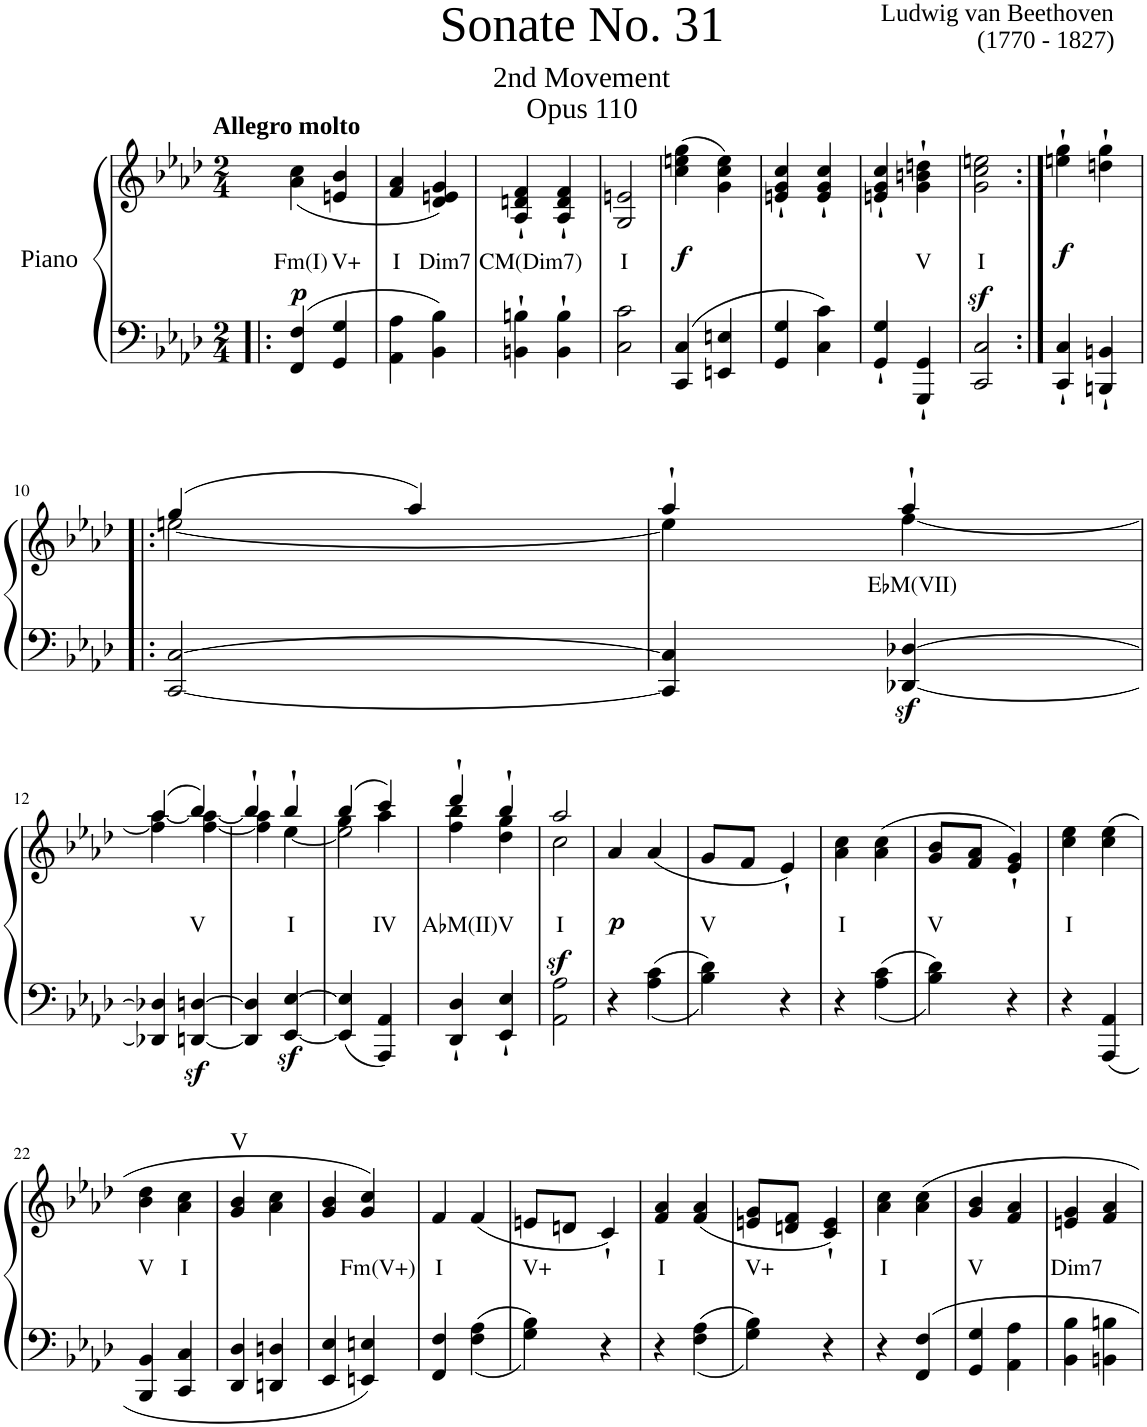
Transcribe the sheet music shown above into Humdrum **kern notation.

**kern	**kern	**text	**dynam	**harte
*part1	*part1	*part1	*part1	*part1
*staff2	*staff1	*staff1	*staff1/2	*
*I"Piano	*	*	*	*
*I'Pno	*	*	*	*
*clefF4	*clefG2	*	*	*
*k[b-e-a-d-]	*k[b-e-a-d-]	*	*	*
*M2/4	*M2/4	*	*	*
=1!|:	=1!|:	=1!|:	=1!|:	=1!|:
!	!LO:TX:a:B:t=Allegro molto	!	!	!
!	!	!LO:LY:b	!LO:DY:b	!
4FF/ 4F/	(<4a-\ 4cc\	Fm(I)	p	.
!	!	!LO:LY:b	!	!
4GG/ 4G/	4en/ 4b-/	V+	.	.
=2	=2	=2	=2	=2
!	!	!LO:LY:b	!	!
4AA-\ 4A-\	4f/ 4a-/	I	.	.
!	!	!LO:LY:b	!	!
4BB-\ 4B-\	4d-/ 4en/ 4g/)	Dim7	.	.
=3	=3	=3	=3	=3
!	!	!LO:LY:b	!	!
4BBn\'` 4Bn\'`	4A-/'` 4dn/'` 4f/'`	CM(Dim7)	.	.
4BB\'` 4B\'`	4A-/'` 4d/'` 4f/'`	.	.	.
=4	=4	=4	=4	=4
!	!	!LO:LY:b	!	!
2C\ 2c\	2G/ 2en/	I	.	.
=5	=5	=5	=5	=5
!	!	!	!LO:DY:b	!
4CC/ 4C/	(4cc\ 4een\ 4gg\	.	f	.
4EEn/ 4En/	4g\ 4cc\ 4ee\)	.	.	.
=6	=6	=6	=6	=6
4GG/ 4G/	4en/'` 4g/'` 4cc/'`	.	.	.
4C\ 4c\	4e/'` 4g/'` 4cc/'`	.	.	.
=7	=7	=7	=7	=7
4GG/'` 4G/'`	4en/'` 4g/'` 4cc/'`	.	.	.
!	!	!LO:LY:b	!	!
4GGG/'` 4GG/'`	4g\'` 4bn\'` 4ddn\'`	V	.	.
=8	=8	=8	=8	=8
!	!	!LO:LY:b	!	!
2CC/ 2C/	2g\z< 2cc\z< 2een\z<	I	.	.
=9:|!	=9:|!	=9:|!	=9:|!	=9:|!
!	!	!	!LO:DY:b	!
4CC/'` 4C/'`	4een\'` 4gg\'`	.	f	.
4BBBn/'` 4BBn/'`	4ddn\'` 4gg\'`	.	.	.
!!LO:LB:g=z
=10!|:	=10!|:	=10!|:	=10!|:	=10!|:
*	*^	*	*	*
[2CC/ [>2C/	(4gg/	[2een\	.	.	.
.	4aa-/)	.	.	.	.
=11	=11	=11	=11	=11	=11
4CC/] 4C/]	4aa-'`/	4ee\]	.	.	.
!	!	!	!LO:LY:b	!	!
[4DD-X/z< [>4D-X/z<	4aa-'`/	[4ff\	E♭M(VII)	.	.
!!LO:LB:g=z	!!
=12	=12	=12	=12	=12	=12
4DD-X/] 4D-X/]	(4aa-/	4ff\] [4aa-\	.	.	.
!	!	!	!LO:LY:b	!	!
[4DDn/z< [>4Dn/z<	4bb-/)	[4ff\ 4aa-\_	V	.	.
=13	=13	=13	=13	=13	=13
4DD/] 4D/]	4bb-'`/	4ff\] 4aa-\]	.	.	.
!	!	!	!LO:LY:b	!	!
[4EE-/z< [>4E-/z<	4bb-'`/	[4ee-\	I	.	.
=14	=14	=14	=14	=14	=14
*	*	*^	*	*	*
4EE-/] 4E-/]	(4bb-/	2ee-\]	4gg\	.	.	.
!	!	!	!	!LO:LY:b	!	!
4AAA-/ 4AA-/	4ccc/)	.	4aa-\	IV	.	.
=15	=15	=15	=15	=15	=15	=15
!	!	!	!	!LO:LY:b	!	!
*	*	*v	*v	*	*	*
4DD-/'` 4D-/'`	4ddd-'`/	4ff\' 4bb-\'	A♭M(II)	.	.
!	!	!	!LO:LY:b	!	!
4EE-/'` 4E-/'`	4bb-'`/	4dd-\' 4gg\'	V	.	.
=16	=16	=16	=16	=16	=16
!	!	!	!LO:LY:b	!LO:DY:b	!
2AA-\ 2A-\	2aa-/	2cc\	I	sf	.
=17	=17	=17	=17	=17	=17
!	!	!	!	!LO:DY:b	!
*	*v	*v	*	*	*
4r	4a-/	.	p	.
4A-\ 4c\	(4a-/	.	.	.
=18	=18	=18	=18	=18
!	!	!LO:LY:b	!	!
4B-\ 4d-\	8g/L	V	.	.
.	8f/J	.	.	.
4r	4e-'`/)	.	.	.
=19	=19	=19	=19	=19
!	!	!LO:LY:b	!	!
4r	4a-\ 4cc\	I	.	.
4A-\ 4c\	(4a-\ 4cc\	.	.	.
=20	=20	=20	=20	=20
!	!	!LO:LY:b	!	!
4B-\ 4d-\	8g/ 8b-/L	V	.	.
.	8f/ 8a-/J	.	.	.
4r	4e-/'` 4g/'`)	.	.	.
=21	=21	=21	=21	=21
!	!	!LO:LY:b	!	!
4r	4cc\ 4ee-\	I	.	.
4AAA-/ 4AA-/	(4cc\ 4ee-\	.	.	.
!!LO:LB:g=z
=22	=22	=22	=22	=22
!	!	!LO:LY:b	!	!
4BBB-/ 4BB-/	4b-\ 4dd-\	V	.	.
!	!	!LO:LY:b	!	!
4CC/ 4C/	4a-\ 4cc\	I	.	.
=23	=23	=23	=23	=23
!	!	!	!	!LO:H:kt=V
4DD-/ 4D-/	4g/ 4b-/	.	.	N
4DDn/ 4Dn/	4a-\ 4cc\	.	.	.
=24	=24	=24	=24	=24
4EE-/ 4E-/	4g/ 4b-/	.	.	.
!	!	!LO:LY:b	!	!
4EEn/ 4En/	4g/ 4cc/)	Fm(V+)	.	.
=25	=25	=25	=25	=25
!	!	!LO:LY:b	!	!
4FF/ 4F/	4f/	I	.	.
4F\ 4A-\	(4f/	.	.	.
=26	=26	=26	=26	=26
!	!	!LO:LY:b	!	!
4G\ 4B-\	8en/L	V+	.	.
.	8dn/J	.	.	.
4r	4c'`/)	.	.	.
=27	=27	=27	=27	=27
!	!	!LO:LY:b	!	!
4r	4f/ 4a-/	I	.	.
4F\ 4A-\	(4f/ 4a-/	.	.	.
=28	=28	=28	=28	=28
!	!	!LO:LY:b	!	!
4G\ 4B-\	8en/ 8g/L	V+	.	.
.	8dn/ 8f/J	.	.	.
4r	4c/'` 4e/'`)	.	.	.
=29	=29	=29	=29	=29
!	!	!LO:LY:b	!	!
4r	4a-\ 4cc\	I	.	.
4FF/ 4F/	4a-\ 4cc\	.	.	.
=30	=30	=30	=30	=30
!	!	!LO:LY:b	!	!
4GG/ 4G/	4g/ 4b-/	V	.	.
4AA-\ 4A-\	4f/ 4a-/	.	.	.
=31	=31	=31	=31	=31
!	!	!LO:LY:b	!	!
4BB-\ 4B-\	4en/ 4g/	Dim7	.	.
4BBn\ 4Bn\	4f/ 4a-/	.	.	.
=	=	=	=	=
*-	*-	*-	*-	*-
